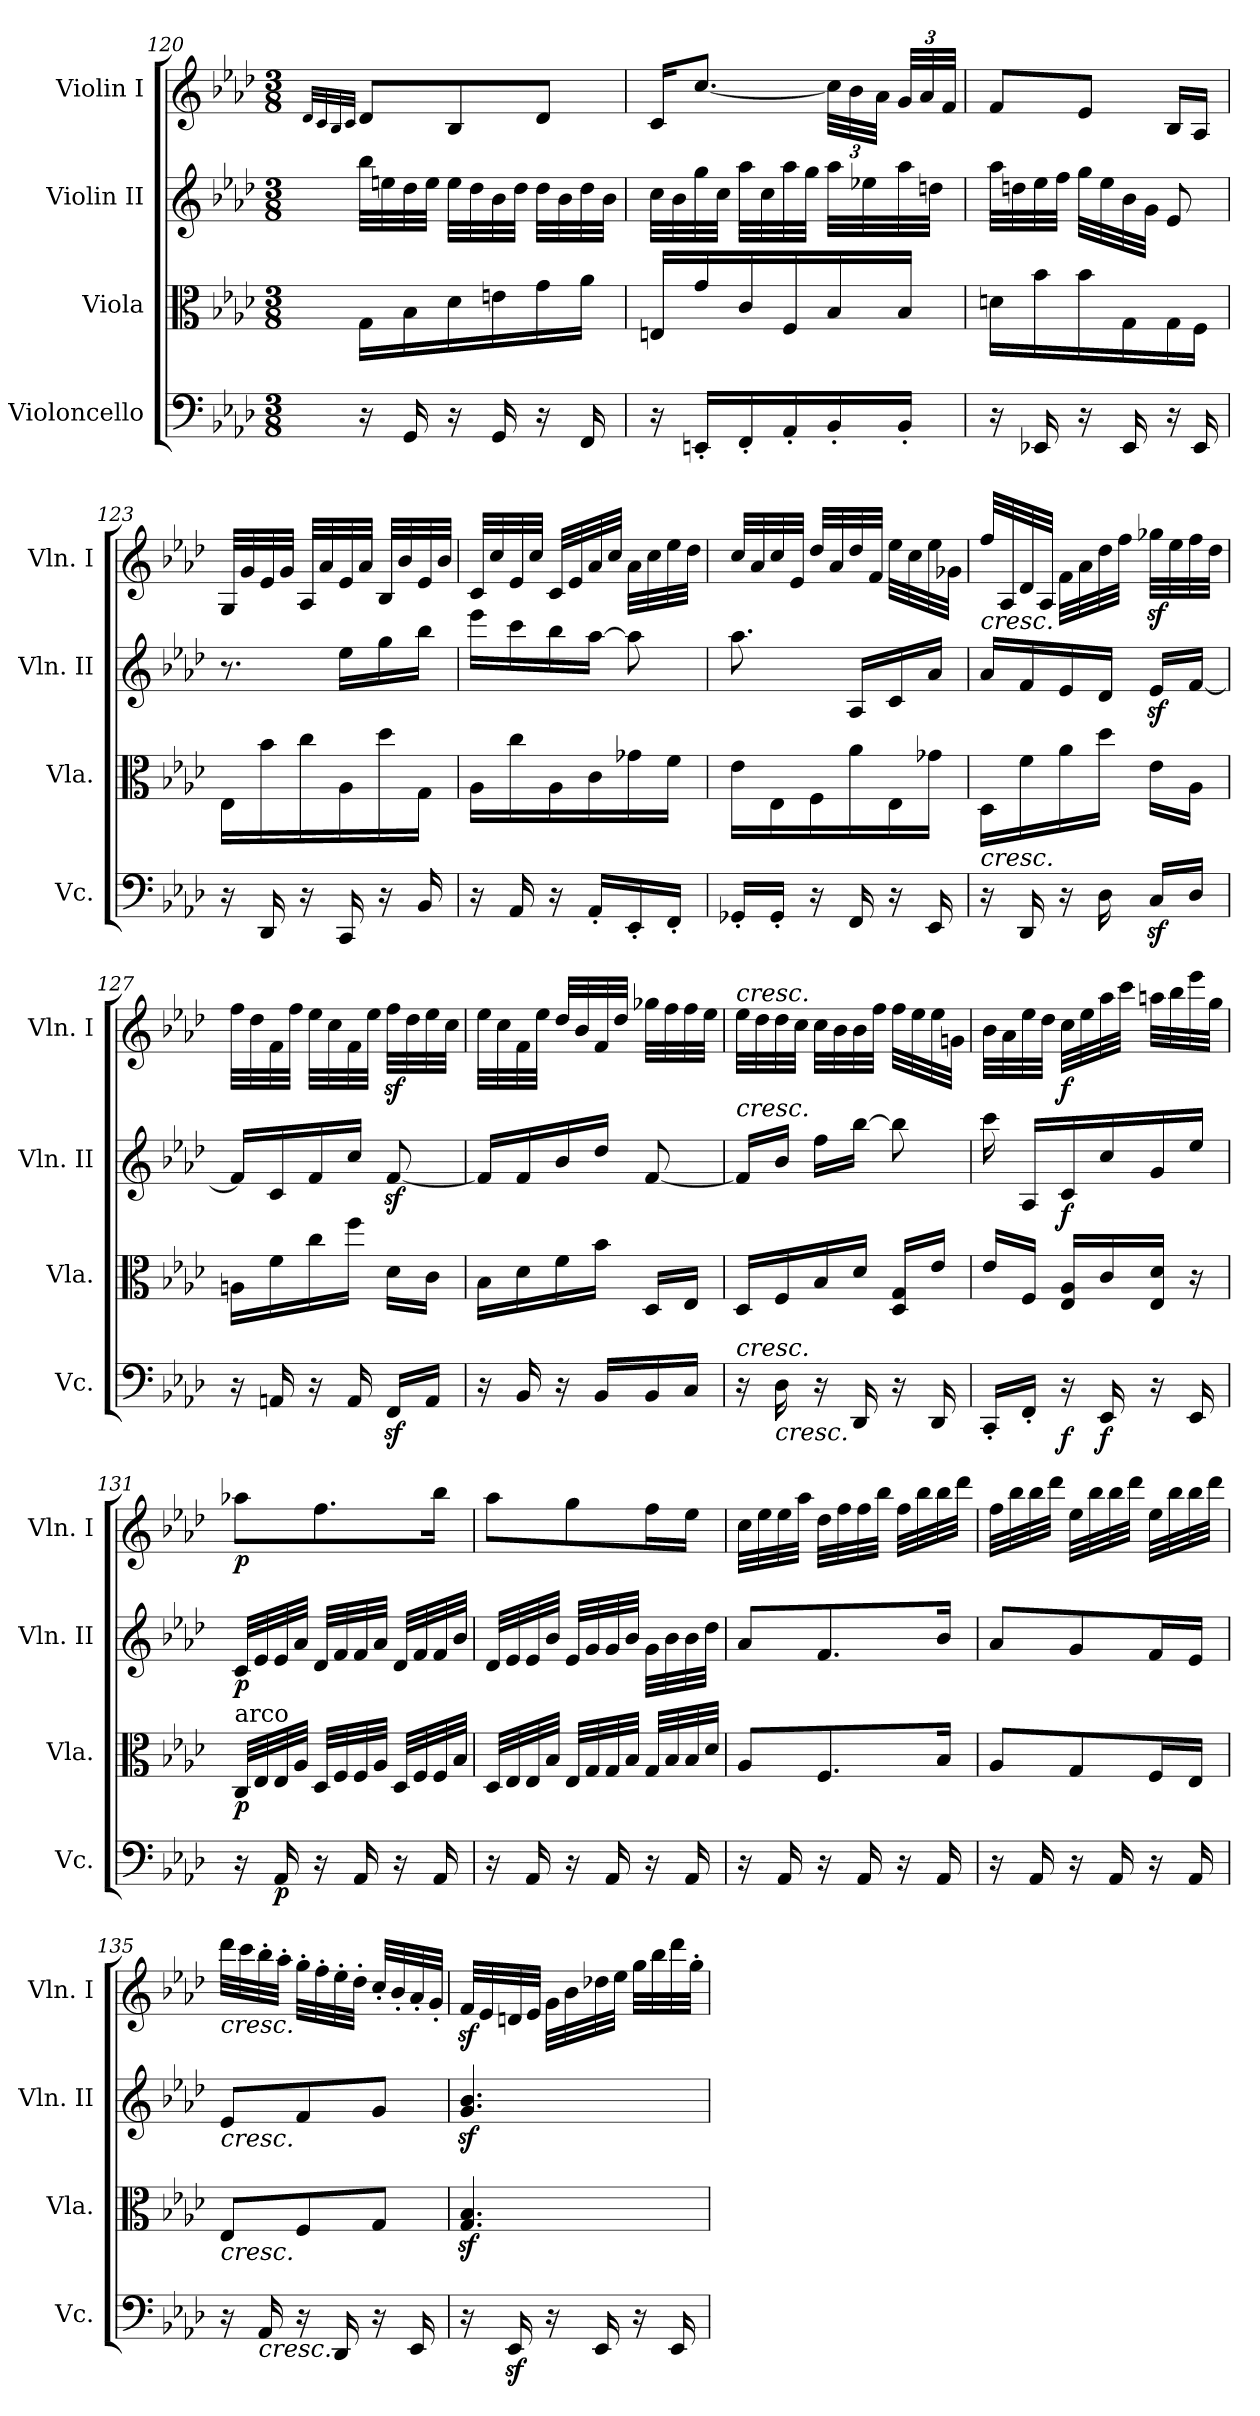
**kern	**dynam	**kern	**dynam	**kern	**dynam	**kern	**dynam
*part4	*part4	*part3	*part3	*part2	*part2	*part1	*part1
*staff4	*staff4	*staff3	*staff3	*staff2	*staff2	*staff1	*staff1
*I"Violoncello	*	*I"Viola	*	*I"Violin II	*	*I"Violin I	*
*I'Vc.	*	*I'Vla.	*	*I'Vln. II	*	*I'Vln. I	*
*clefF4	*	*clefC3	*	*clefG2	*	*clefG2	*
*k[b-e-a-d-]	*	*k[b-e-a-d-]	*	*k[b-e-a-d-]	*	*k[b-e-a-d-]	*
*A-:	*	*A-:	*	*A-:	*	*A-:	*
*M3/8	*	*M3/8	*	*M3/8	*	*M3/8	*
=120	=120	=120	=120	=120	=120	=120	=120
.	.	.	.	.	.	32qd-/LLL	.
.	.	.	.	.	.	32qc/	.
.	.	.	.	.	.	32qB-/	.
.	.	.	.	.	.	32qc/JJJ	.
16r	.	16G\LL	.	32bb-\LLL	.	8d-/L	.
.	.	.	.	32een\	.	.	.
16GG/	.	16B-\	.	32dd-\	.	.	.
.	.	.	.	32ee\JJJ	.	.	.
16r	.	16d-\	.	32ee\LLL	.	8B-/	.
.	.	.	.	32dd-\	.	.	.
16GG/	.	16en\	.	32b-\	.	.	.
.	.	.	.	32dd-\JJJ	.	.	.
16r	.	16g\	.	32dd-\LLL	.	8d-/J	.
.	.	.	.	32b-\	.	.	.
16FF/	.	16a-\JJ	.	32dd-\	.	.	.
.	.	.	.	32b-\JJJ	.	.	.
=121	=121	=121	=121	=121	=121	=121	=121
16r	.	16En/LL	.	32cc\LLL	.	16c/KL	.
.	.	.	.	32b-\	.	.	.
16EEn'/LL	.	16g/	.	32gg\	.	[8.cc/J	.
.	.	.	.	32cc\JJJ	.	.	.
16FF'/	.	16c/	.	32aa-\LLL	.	.	.
.	.	.	.	32cc\	.	.	.
16AA-'/	.	16F/	.	32aa-\	.	.	.
.	.	.	.	32gg\JJJ	.	.	.
*	*	*	*	*	*	*Xbrackettup	*
16BB-'/	.	16B-/	.	32aa-\LLL	.	48cc\LLL]	.
.	.	.	.	.	.	48b-\	.
.	.	.	.	32ee-X\	.	.	.
.	.	.	.	.	.	48a-\JJJ	.
16BB-'/JJ	.	16B-/JJ	.	32aa-\	.	48g/LLL	.
.	.	.	.	.	.	48a-/	.
.	.	.	.	32ddn\JJJ	.	.	.
.	.	.	.	.	.	48f/JJJ	.
=122	=122	=122	=122	=122	=122	=122	=122
16r	.	16dn\LL	.	32aa-\LLL	.	8f/L	.
.	.	.	.	32ddn\	.	.	.
16EE-X/	.	16b-\	.	32ee-\	.	.	.
.	.	.	.	32ff\JJJ	.	.	.
16r	.	16b-\	.	32gg\LLL	.	8e-/J	.
.	.	.	.	32ee-\	.	.	.
16EE-/	.	16G\	.	32b-\	.	.	.
.	.	.	.	32g\JJJ	.	.	.
16r	.	16G\	.	8e-/	.	16B-/LL	.
16EE-/	.	16F\JJ	.	.	.	16A-/JJ	.
=123	=123	=123	=123	=123	=123	=123	=123
16r	.	16E-\LL	.	8.r	.	32G/LLL	.
.	.	.	.	.	.	32g/	.
16DD-/	.	16b-\	.	.	.	32e-/	.
.	.	.	.	.	.	32g/JJJ	.
16r	.	16cc\	.	.	.	32A-/LLL	.
.	.	.	.	.	.	32a-/	.
16CC/	.	16A-\	.	16ee-\LL	.	32e-/	.
.	.	.	.	.	.	32a-/JJJ	.
16r	.	16dd-\	.	16gg\	.	32B-/LLL	.
.	.	.	.	.	.	32b-/	.
16BB-/	.	16G\JJ	.	16bb-\JJ	.	32e-/	.
.	.	.	.	.	.	32b-/JJJ	.
=124	=124	=124	=124	=124	=124	=124	=124
16r	.	16A-\LL	.	16eee-\LL	.	32c/LLL	.
.	.	.	.	.	.	32cc/	.
16AA-/	.	16cc\	.	16ccc\	.	32e-/	.
.	.	.	.	.	.	32cc/JJJ	.
16r	.	16A-\	.	16bb-\	.	32c/LLL	.
.	.	.	.	.	.	32e-/	.
16AA-'/LL	.	16c\	.	[16aa-\JJ	.	32a-/	.
.	.	.	.	.	.	32cc/JJJ	.
16EE-'/	.	16g-X\	.	8aa-\]	.	32a-\LLL	.
.	.	.	.	.	.	32cc\	.
16FF'/JJ	.	16f\JJ	.	.	.	32ee-\	.
.	.	.	.	.	.	32dd-\JJJ	.
=125	=125	=125	=125	=125	=125	=125	=125
16GG-X'/LL	.	16e-\LL	.	8.aa-\	.	32cc/LLL	.
.	.	.	.	.	.	32a-/	.
16GG-'/JJ	.	16E-\	.	.	.	32cc/	.
.	.	.	.	.	.	32e-/JJJ	.
16r	.	16F\	.	.	.	32dd-/LLL	.
.	.	.	.	.	.	32a-/	.
16FF/	.	16a-\	.	16A-/LL	.	32dd-/	.
.	.	.	.	.	.	32f/JJJ	.
16r	.	16E-\	.	16c/	.	32ee-\LLL	.
.	.	.	.	.	.	32cc\	.
16EE-/	.	16g-X\JJ	.	16a-/JJ	.	32ee-\	.
.	.	.	.	.	.	32g-X\JJJ	.
=126	=126	=126	=126	=126	=126	=126	=126
!	!	!	!	!LO:TX:a:i:t=cresc.	!	!	!
!LO:TX:a:i:t=cresc.	!	!	!	!	!	!	!
16r	.	16D-\LL	.	16a-/LL	.	32ff/LLL	.
.	.	.	.	.	.	32A-/	.
16DD-/	.	16f\	.	16f/	.	32d-/	.
.	.	.	.	.	.	32A-/JJJ	.
16r	.	16a-\	.	16e-/	.	32f\LLL	.
.	.	.	.	.	.	32a-\	.
16D-\	.	16dd-\JJ	.	16d-/JJ	.	32dd-\	.
.	.	.	.	.	.	32ff\JJJ	.
16Cz</LL	.	16e-\LL	.	16e-z</LL	.	32gg-Xz<\LLL	.
.	.	.	.	.	.	32ee-\	.
16D-/JJ	.	16A-\JJ	.	[16f/JJ	.	32ff\	.
.	.	.	.	.	.	32dd-\JJJ	.
=127	=127	=127	=127	=127	=127	=127	=127
16r	.	16An\LL	.	16f/LL]	.	32ff\LLL	.
.	.	.	.	.	.	32dd-\	.
16AAn/	.	16f\	.	16c/	.	32f\	.
.	.	.	.	.	.	32ff\JJJ	.
16r	.	16cc\	.	16f/	.	32ee-\LLL	.
.	.	.	.	.	.	32cc\	.
16AA/	.	16ff\JJ	.	16cc/JJ	.	32f\	.
.	.	.	.	.	.	32ee-\JJJ	.
16FFz</LL	.	16d-\LL	.	[8fz</	.	32ffz<\LLL	.
.	.	.	.	.	.	32dd-\	.
16AA/JJ	.	16c\JJ	.	.	.	32ee-\	.
.	.	.	.	.	.	32cc\JJJ	.
=128	=128	=128	=128	=128	=128	=128	=128
16r	.	16B-\LL	.	16f/LL]	.	32ee-\LLL	.
.	.	.	.	.	.	32cc\	.
16BB-/	.	16d-\	.	16f/	.	32f\	.
.	.	.	.	.	.	32ee-\JJJ	.
16r	.	16f\	.	16b-/	.	32dd-/LLL	.
.	.	.	.	.	.	32b-/	.
16BB-/LL	.	16b-\JJ	.	16dd-/JJ	.	32f/	.
.	.	.	.	.	.	32dd-/JJJ	.
16BB-/	.	16D-/LL	.	[8f/	.	32gg-X\LLL	.
.	.	.	.	.	.	32ff\	.
16C/JJ	.	16E-/JJ	.	.	.	32ff\	.
.	.	.	.	.	.	32ee-\JJJ	.
=129	=129	=129	=129	=129	=129	=129	=129
!	!	!	!	!	!	!LO:TX:a:i:t=cresc.	!
!	!	!	!	!LO:TX:a:i:t=cresc.	!	!	!
!LO:TX:a:i:t=cresc.	!	!	!	!	!	!	!
16r	.	16D-/LL	.	16f/LL]	.	32ee-\LLL	.
.	.	.	.	.	.	32dd-\	.
!LO:TX:b:i:t=cresc.	!	!	!	!	!	!	!
16D-\	.	16F/	.	16b-/JJ	.	32dd-\	.
.	.	.	.	.	.	32cc\JJJ	.
16r	.	16B-/	.	16ff\LL	.	32cc\LLL	.
.	.	.	.	.	.	32b-\	.
16DD-/	.	16d-/JJ	.	[16bb-\JJ	.	32b-\	.
.	.	.	.	.	.	32ff\JJJ	.
16r	.	16D-/ 16G/LL	.	8bb-\]	.	32ff\LLL	.
.	.	.	.	.	.	32ee-\	.
16DD-/	.	16e-/JJ	.	.	.	32ee-\	.
.	.	.	.	.	.	32gn\JJJ	.
=130	=130	=130	=130	=130	=130	=130	=130
16CC'/LL	.	16e-/LL	.	16ccc\	.	32b-\LLL	.
.	.	.	.	.	.	32a-\	.
16FF'/JJ	.	16F/JJ	.	16A-/LL	.	32ee-\	.
.	.	.	.	.	.	32dd-\JJJ	.
!	!LO:DY:b	!	!	!	!LO:DY:b	!	!LO:DY:b
16r	f	16E-/ 16A-/LL	.	16c/	f	32cc\LLL	f
.	.	.	.	.	.	32ee-\	.
!	!LO:DY:b	!	!	!	!	!	!
16EE-/	f	16c/	.	16cc/	.	32aa-\	.
.	.	.	.	.	.	32ccc\JJJ	.
16r	.	16E-/ 16d-/JJ	.	16g/	.	32aan\LLL	.
.	.	.	.	.	.	32bb-\	.
16EE-/	.	16r	.	16ee-/JJ	.	32eee-\	.
.	.	.	.	.	.	32gg\JJJ	.
=131	=131	=131	=131	=131	=131	=131	=131
!	!	!LO:TX:a:t=arco	!	!	!	!	!
!	!	!	!LO:DY:b	!	!LO:DY:b	!	!LO:DY:b
16r	.	32C/LLL	p	32c/LLL	p	8aa-X\L	p
.	.	32E-/	.	32e-/	.	.	.
!	!LO:DY:b	!	!	!	!	!	!
16AA-/	p	32E-/	.	32e-/	.	.	.
.	.	32A-/JJJ	.	32a-/JJJ	.	.	.
16r	.	32D-/LLL	.	32d-/LLL	.	8.ff\	.
.	.	32F/	.	32f/	.	.	.
16AA-/	.	32F/	.	32f/	.	.	.
.	.	32A-/JJJ	.	32a-/JJJ	.	.	.
16r	.	32D-/LLL	.	32d-/LLL	.	.	.
.	.	32F/	.	32f/	.	.	.
16AA-/	.	32F/	.	32f/	.	16bb-\Jk	.
.	.	32B-/JJJ	.	32b-/JJJ	.	.	.
=132	=132	=132	=132	=132	=132	=132	=132
16r	.	32D-/LLL	.	32d-/LLL	.	8aa-\L	.
.	.	32E-/	.	32e-/	.	.	.
16AA-/	.	32E-/	.	32e-/	.	.	.
.	.	32B-/JJJ	.	32b-/JJJ	.	.	.
16r	.	32E-/LLL	.	32e-/LLL	.	8gg\	.
.	.	32G/	.	32g/	.	.	.
16AA-/	.	32G/	.	32g/	.	.	.
.	.	32B-/JJJ	.	32b-/JJJ	.	.	.
16r	.	32G/LLL	.	32g\LLL	.	16ff\L	.
.	.	32B-/	.	32b-\	.	.	.
16AA-/	.	32B-/	.	32b-\	.	16ee-\JJ	.
.	.	32d-/JJJ	.	32dd-\JJJ	.	.	.
=133	=133	=133	=133	=133	=133	=133	=133
16r	.	8A-/L	.	8a-/L	.	32cc\LLL	.
.	.	.	.	.	.	32ee-\	.
16AA-/	.	.	.	.	.	32ee-\	.
.	.	.	.	.	.	32aa-\JJJ	.
16r	.	8.F/	.	8.f/	.	32dd-\LLL	.
.	.	.	.	.	.	32ff\	.
16AA-/	.	.	.	.	.	32ff\	.
.	.	.	.	.	.	32bb-\JJJ	.
16r	.	.	.	.	.	32ff\LLL	.
.	.	.	.	.	.	32bb-\	.
16AA-/	.	16B-/Jk	.	16b-/Jk	.	32bb-\	.
.	.	.	.	.	.	32ddd-\JJJ	.
=134	=134	=134	=134	=134	=134	=134	=134
16r	.	8A-/L	.	8a-/L	.	32ff\LLL	.
.	.	.	.	.	.	32bb-\	.
16AA-/	.	.	.	.	.	32bb-\	.
.	.	.	.	.	.	32ddd-\JJJ	.
16r	.	8G/	.	8g/	.	32ee-\LLL	.
.	.	.	.	.	.	32bb-\	.
16AA-/	.	.	.	.	.	32bb-\	.
.	.	.	.	.	.	32ddd-\JJJ	.
16r	.	16F/L	.	16f/L	.	32ee-\LLL	.
.	.	.	.	.	.	32bb-\	.
16AA-/	.	16E-/JJ	.	16e-/JJ	.	32bb-\	.
.	.	.	.	.	.	32ddd-\JJJ	.
=135	=135	=135	=135	=135	=135	=135	=135
!	!	!	!	!	!	!LO:TX:b:i:t=cresc.	!
!	!	!	!	!LO:TX:b:i:t=cresc.	!	!	!
!	!	!LO:TX:b:i:t=cresc.	!	!	!	!	!
16r	.	8E-/L	.	8e-/L	.	32ddd-\LLL	.
.	.	.	.	.	.	32ccc\	.
!LO:TX:b:i:t=cresc.	!	!	!	!	!	!	!
16AA-/	.	.	.	.	.	32bb-'\	.
.	.	.	.	.	.	32aa-'\JJJ	.
16r	.	8F/	.	8f/	.	32gg'\LLL	.
.	.	.	.	.	.	32ff'\	.
16DD-/	.	.	.	.	.	32ee-'\	.
.	.	.	.	.	.	32dd-'\JJJ	.
16r	.	8G/J	.	8g/J	.	32cc'/LLL	.
.	.	.	.	.	.	32b-'/	.
16EE-/	.	.	.	.	.	32a-'/	.
.	.	.	.	.	.	32g'/JJJ	.
=136	=136	=136	=136	=136	=136	=136	=136
16r	.	4.G/z< 4.B-/z<	.	4.g/z< 4.b-/z<	.	32fz</LLL	.
.	.	.	.	.	.	32e-/	.
16EE-z</	.	.	.	.	.	32dn/	.
.	.	.	.	.	.	32e-/JJJ	.
16r	.	.	.	.	.	32g\LLL	.
.	.	.	.	.	.	32b-\	.
16EE-/	.	.	.	.	.	32dd-X\	.
.	.	.	.	.	.	32ee-\JJJ	.
16r	.	.	.	.	.	32gg\LLL	.
.	.	.	.	.	.	32bb-\	.
16EE-/	.	.	.	.	.	32ddd-\	.
.	.	.	.	.	.	32gg'\JJJ	.
=	=	=	=	=	=	=	=
*-	*-	*-	*-	*-	*-	*-	*-
